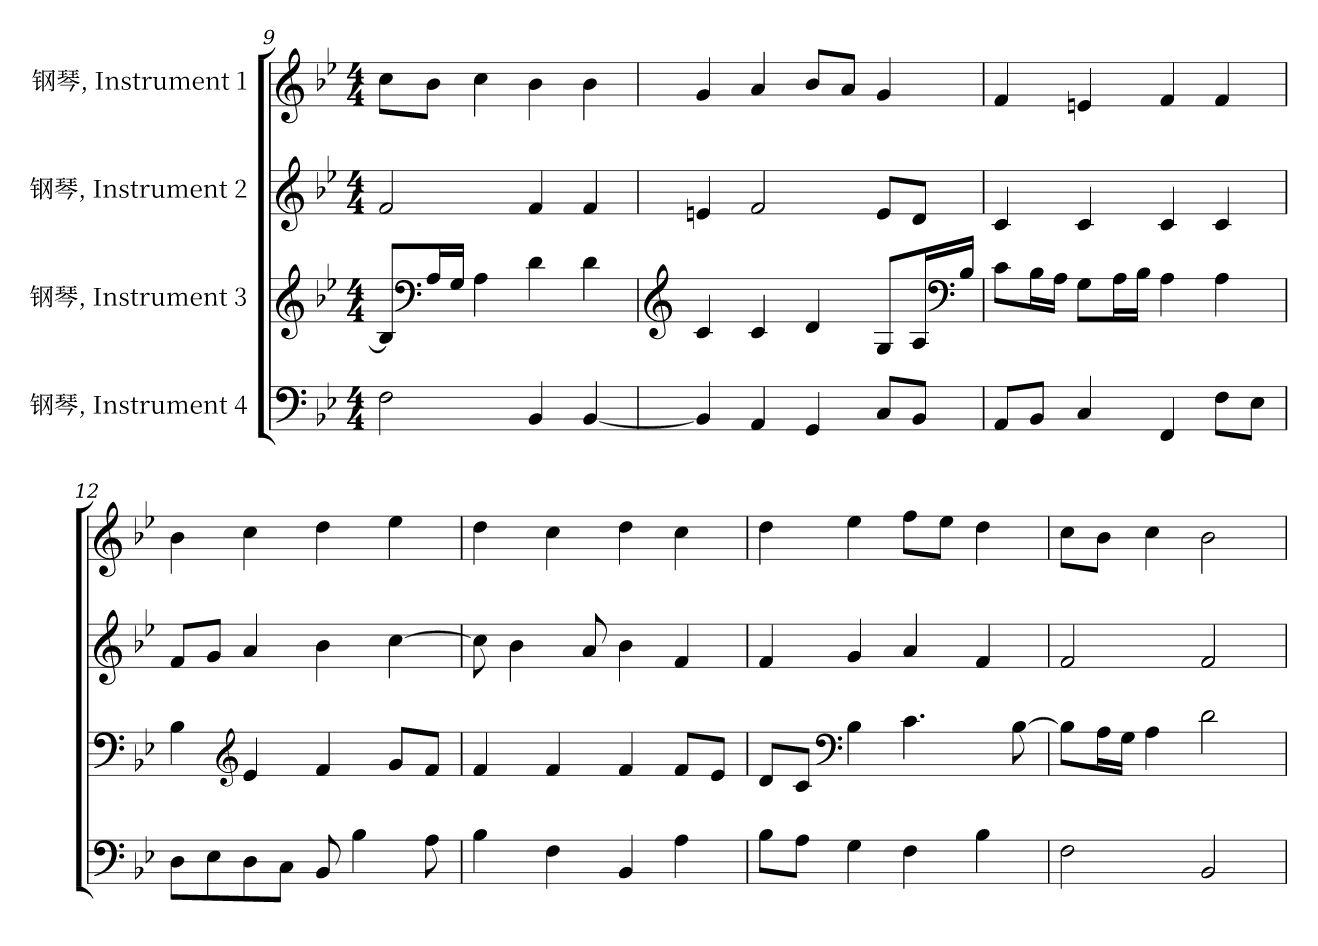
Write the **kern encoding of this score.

**kern	**kern	**kern	**kern
*part4	*part3	*part2	*part1
*staff4	*staff3	*staff2	*staff1
*I"钢琴, Instrument 4	*I"钢琴, Instrument 3	*I"钢琴, Instrument 2	*I"钢琴, Instrument 1
*clefF4	*clefG2	*clefG2	*clefG2
*k[b-e-]	*k[b-e-]	*k[b-e-]	*k[b-e-]
*M4/4	*M4/4	*M4/4	*M4/4
=9	=9	=9	=9
2F\	8B-/L]	2f/	8cc\L
*	*clefF4	*	*
.	16A/L	.	8b-\J
.	16G/JJ	.	.
.	4A\	.	4cc\
4BB-/	4d\	4f/	4b-\
[4BB-/	4d\	4f/	4b-\
!!LO:LB:g=z
=10	=10	=10	=10
*	*clefG2	*	*
4BB-/]	4c/	4en/	4g/
4AA/	4c/	2f/	4a/
4GG/	4d/	.	8b-/L
.	.	.	8a/J
8C/L	8G/L	8e/L	4g/
8BB-/J	16A/L	8d/J	.
*	*clefF4	*	*
.	16B-/JJ	.	.
=11	=11	=11	=11
8AA/L	8c\L	4c/	4f/
8BB-/J	16B-\L	.	.
.	16A\JJ	.	.
4C/	8G\L	4c/	4en/
.	16A\L	.	.
.	16B-\JJ	.	.
4FF/	4A\	4c/	4f/
8F\L	4A\	4c/	4f/
8E-\J	.	.	.
=12	=12	=12	=12
8D\L	4B-\	8f/L	4b-\
8E-\	.	8g/J	.
*	*clefG2	*	*
8D\	4e-/	4a/	4cc\
8C\J	.	.	.
8BB-/	4f/	4b-\	4dd\
4B-\	.	.	.
.	8g/L	[4cc\	4ee-\
8A\	8f/J	.	.
=13	=13	=13	=13
4B-\	4f/	8cc\]	4dd\
.	.	4b-\	.
4F\	4f/	.	4cc\
.	.	8a/	.
4BB-/	4f/	4b-\	4dd\
4A\	8f/L	4f/	4cc\
.	8e-/J	.	.
!!LO:PB:g=z
=14	=14	=14	=14
8B-\L	8d/L	4f/	4dd\
8A\J	8c/J	.	.
*	*clefF4	*	*
4G\	4B-\	4g/	4ee-\
4F\	4.c\	4a/	8ff\L
.	.	.	8ee-\J
4B-\	.	4f/	4dd\
.	[8B-\	.	.
=15	=15	=15	=15
2F\	8B-\L]	2f/	8cc\L
.	16A\L	.	8b-\J
.	16G\JJ	.	.
.	4A\	.	4cc\
2BB-/	2d\	2f/	2b-\
=	=	=	=
*-	*-	*-	*-
